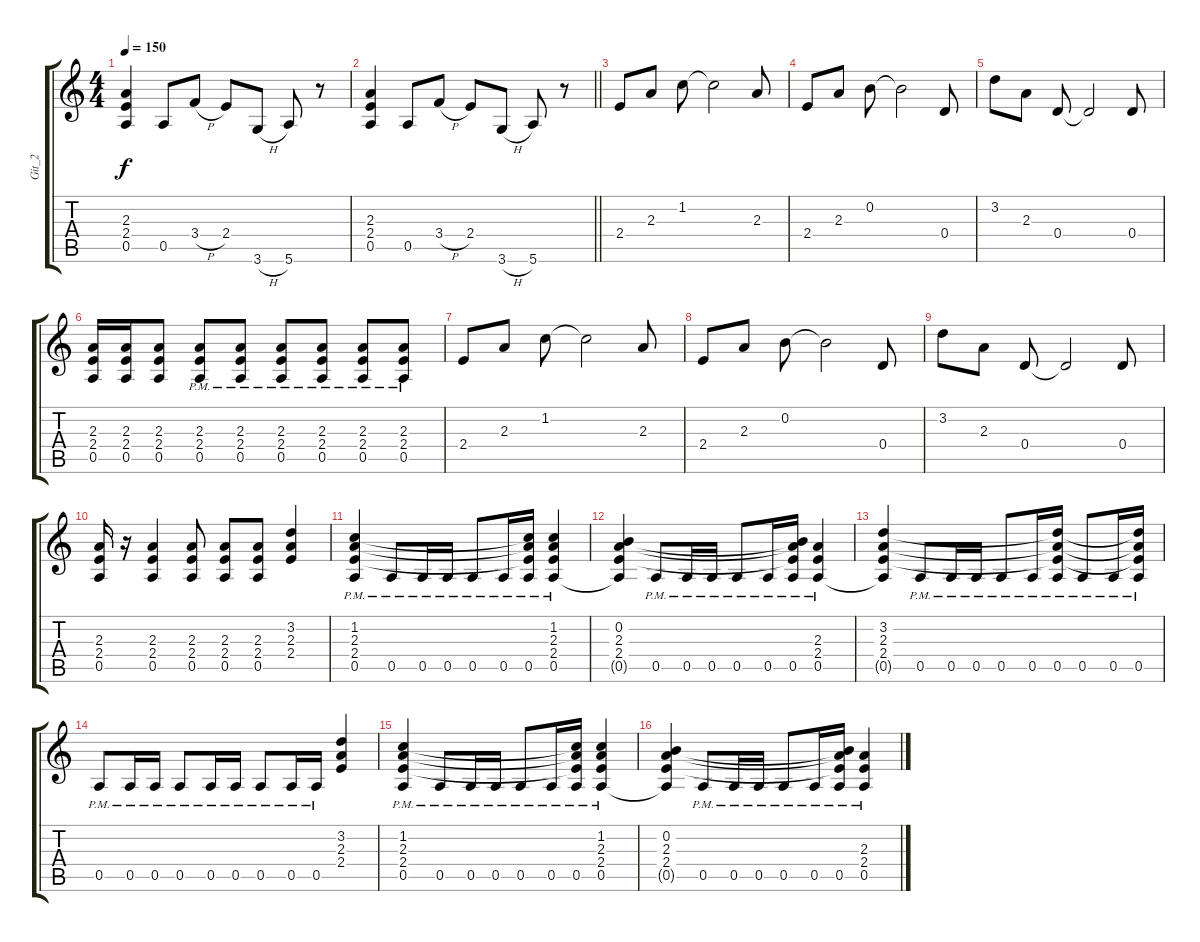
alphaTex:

\track ("Git_2" "Git_2") {instrument distortionguitar}
\staff {score tabs}
\tuning (E4 B3 G3 D3 A2 E2) {hide}
\ts (4 4)
\tempo 150
\clef g2
\ks c
(2.3 2.4 0.5).4{dy f} 0.5.8 3.4{h}.8 2.4.8 3.6{h}.8 5.6.8 r.8 |
\barLineRight lightlight
(2.3 2.4 0.5).4 0.5.8 3.4{h}.8 2.4.8 3.6{h}.8 5.6.8 r.8 |
2.4.8{instrument electricguitarclean} 2.3.8 1.2.8 1.2{t}.2 2.3.8 |
2.4.8 2.3.8 0.2.8 0.2{t}.2 0.4.8 |
3.2.8 2.3.8 0.4.8 0.4{t}.2 0.4.8 |
(2.3 2.4 0.5).16{instrument distortionguitar} (2.3 2.4 0.5).16 (2.3 2.4 0.5).8 (2.3{pm} 2.4{pm} 0.5{pm}).8 (2.3{pm} 2.4{pm} 0.5{pm}).8 (2.3{pm} 2.4{pm} 0.5{pm}).8 (2.3{pm} 2.4{pm} 0.5{pm}).8 (2.3{pm} 2.4{pm} 0.5{pm}).8 (2.3{pm} 2.4{pm} 0.5{pm}).8 |
2.4.8{instrument electricguitarclean} 2.3.8 1.2.8 1.2{t}.2 2.3.8 |
2.4.8 2.3.8 0.2.8 0.2{t}.2 0.4.8 |
3.2.8 2.3.8 0.4.8 0.4{t}.2 0.4.8 |
(2.3 2.4 0.5).16{instrument distortionguitar} r.16 (2.3 2.4 0.5).4 (2.3 2.4 0.5).8 (2.3 2.4 0.5).8 (2.3 2.4 0.5).8 (3.2 2.3 2.4).4 |
(1.2 2.3 2.4 0.5{pm}).4 0.5{pm}.8 0.5{pm}.16 0.5{pm}.16 0.5{pm}.8 0.5{pm}.16 (1.2{t} 2.3{t} 2.4{t} 0.5{pm}).16 (1.2 2.3 2.4 0.5{pm}).4 |
(0.2 2.3 2.4 0.5{t}).4 0.5{pm}.8 0.5{pm}.16 0.5{pm}.16 0.5{pm}.8 0.5{pm}.16 (0.2{t} 2.3{t} 2.4{t} 0.5{pm}).16 (2.3 2.4 0.5{pm}).4 |
(3.2 2.3 2.4 0.5{t}).4 0.5{pm}.8 0.5{pm}.16 0.5{pm}.16 0.5{pm}.8 0.5{pm}.16 (3.2{t} 2.3{t} 2.4{t} 0.5{pm}).16 0.5{pm}.8 0.5{pm}.16 (3.2{t} 2.3{t} 2.4{t} 0.5{pm}).16 |
0.5{pm}.8 0.5{pm}.16 0.5{pm}.16 0.5{pm}.8 0.5{pm}.16 0.5{pm}.16 0.5{pm}.8 0.5{pm}.16 0.5{pm}.16 (3.2 2.3 2.4).4 |
(1.2 2.3 2.4 0.5{pm}).4 0.5{pm}.8 0.5{pm}.16 0.5{pm}.16 0.5{pm}.8 0.5{pm}.16 (1.2{t} 2.3{t} 2.4{t} 0.5{pm}).16 (1.2 2.3 2.4 0.5{pm}).4 |
(0.2 2.3 2.4 0.5{t}).4 0.5{pm}.8 0.5{pm}.16 0.5{pm}.16 0.5{pm}.8 0.5{pm}.16 (0.2{t} 2.3{t} 2.4{t} 0.5{pm}).16 (2.3 2.4 0.5{pm}).4
